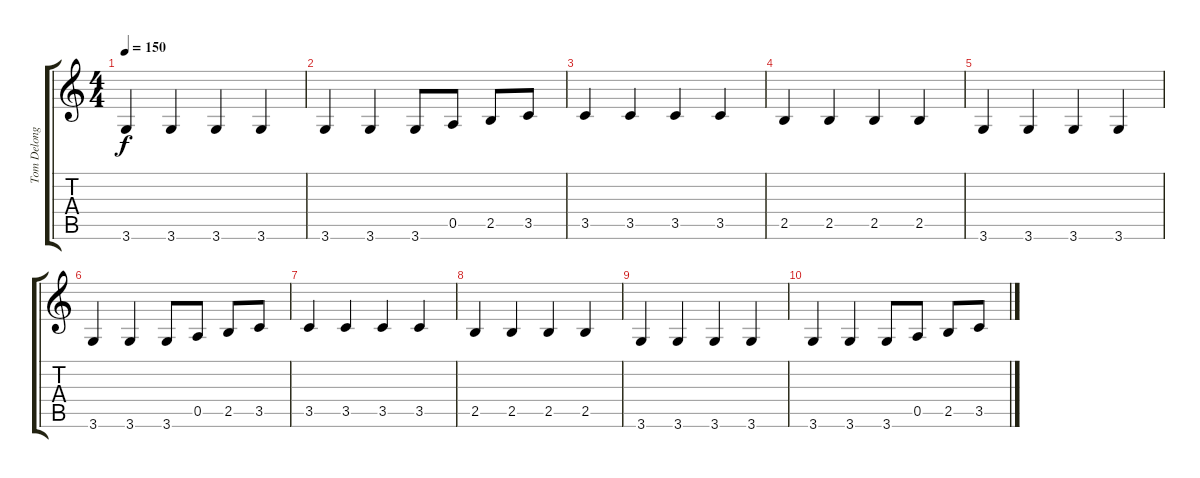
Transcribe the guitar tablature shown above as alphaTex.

\track ("Tom Delonge - Guitar I" "Tom Delong") {instrument electricguitarclean}
\staff {score tabs}
\tuning (E4 B3 G3 D3 A2 E2) {hide}
\ts (4 4)
\tempo 150
\clef g2
\ks c
3.6.4{dy f} 3.6.4 3.6.4 3.6.4 |
3.6.4 3.6.4 3.6.8 0.5.8 2.5.8 3.5.8 |
3.5.4{volume 16 instrument violin} 3.5.4 3.5.4 3.5.4 |
2.5.4 2.5.4 2.5.4 2.5.4 |
3.6.4 3.6.4 3.6.4 3.6.4 |
3.6.4 3.6.4 3.6.8 0.5.8 2.5.8 3.5.8 |
3.5.4{volume 16 instrument violin} 3.5.4 3.5.4 3.5.4 |
2.5.4{volume 16} 2.5.4{volume 14} 2.5.4{volume 12} 2.5.4{volume 10} |
3.6.4{volume 8} 3.6.4{volume 6} 3.6.4{volume 4} 3.6.4{volume 2} |
3.6.4{volume 2} 3.6.4 3.6.8 0.5.8 2.5.8 3.5.8
